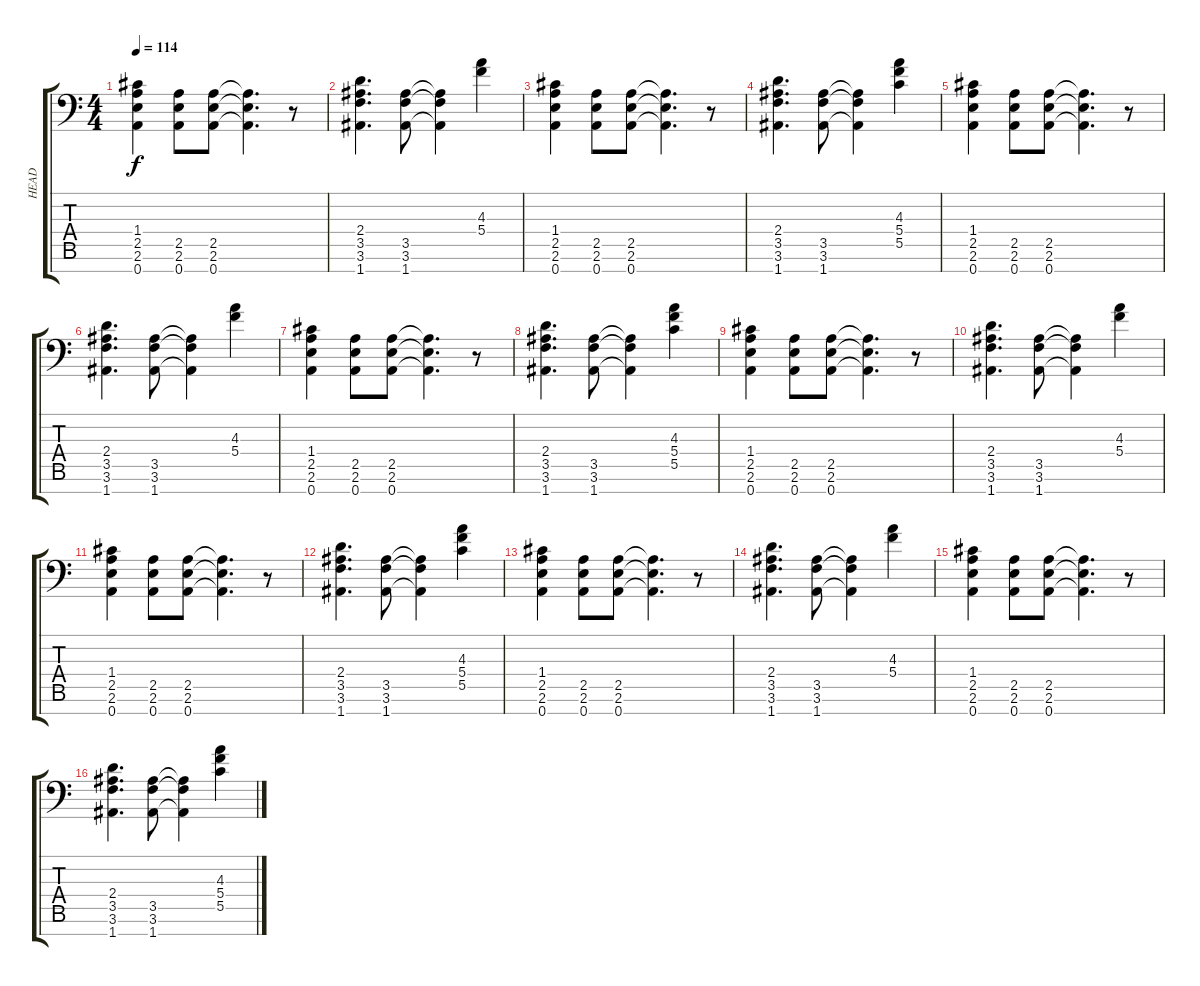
\track ("HEAD" "HEAD") {instrument distortionguitar}
\staff {score tabs}
\tuning (D4 A3 F3 C3 G2 D2 A1) {hide}
\ts (4 4)
\tempo 114
\clef f4
\ks c
(1.4 2.5 2.6 0.7).4{dy f} (2.5 2.6 0.7).8 (2.5 2.6 0.7).8 (2.5{t} 2.6{t} 0.7{t}).4{d} r.8 |
(2.4 3.5 3.6 1.7).4{d} (3.5 3.6 1.7).8 (3.5{t} 3.6{t} 1.7{t}).4 (4.3 5.4).4 |
(1.4 2.5 2.6 0.7).4 (2.5 2.6 0.7).8 (2.5 2.6 0.7).8 (2.5{t} 2.6{t} 0.7{t}).4{d} r.8 |
(2.4 3.5 3.6 1.7).4{d} (3.5 3.6 1.7).8 (3.5{t} 3.6{t} 1.7{t}).4 (4.3 5.4 5.5).4 |
(1.4 2.5 2.6 0.7).4 (2.5 2.6 0.7).8 (2.5 2.6 0.7).8 (2.5{t} 2.6{t} 0.7{t}).4{d} r.8 |
(2.4 3.5 3.6 1.7).4{d} (3.5 3.6 1.7).8 (3.5{t} 3.6{t} 1.7{t}).4 (4.3 5.4).4 |
(1.4 2.5 2.6 0.7).4 (2.5 2.6 0.7).8 (2.5 2.6 0.7).8 (2.5{t} 2.6{t} 0.7{t}).4{d} r.8 |
(2.4 3.5 3.6 1.7).4{d} (3.5 3.6 1.7).8 (3.5{t} 3.6{t} 1.7{t}).4 (4.3 5.4 5.5).4 |
(1.4 2.5 2.6 0.7).4 (2.5 2.6 0.7).8 (2.5 2.6 0.7).8 (2.5{t} 2.6{t} 0.7{t}).4{d} r.8 |
(2.4 3.5 3.6 1.7).4{d} (3.5 3.6 1.7).8 (3.5{t} 3.6{t} 1.7{t}).4 (4.3 5.4).4 |
(1.4 2.5 2.6 0.7).4 (2.5 2.6 0.7).8 (2.5 2.6 0.7).8 (2.5{t} 2.6{t} 0.7{t}).4{d} r.8 |
(2.4 3.5 3.6 1.7).4{d} (3.5 3.6 1.7).8 (3.5{t} 3.6{t} 1.7{t}).4 (4.3 5.4 5.5).4 |
(1.4 2.5 2.6 0.7).4 (2.5 2.6 0.7).8 (2.5 2.6 0.7).8 (2.5{t} 2.6{t} 0.7{t}).4{d} r.8 |
(2.4 3.5 3.6 1.7).4{d} (3.5 3.6 1.7).8 (3.5{t} 3.6{t} 1.7{t}).4 (4.3 5.4).4 |
(1.4 2.5 2.6 0.7).4 (2.5 2.6 0.7).8 (2.5 2.6 0.7).8 (2.5{t} 2.6{t} 0.7{t}).4{d} r.8 |
(2.4 3.5 3.6 1.7).4{d} (3.5 3.6 1.7).8 (3.5{t} 3.6{t} 1.7{t}).4 (4.3 5.4 5.5).4
